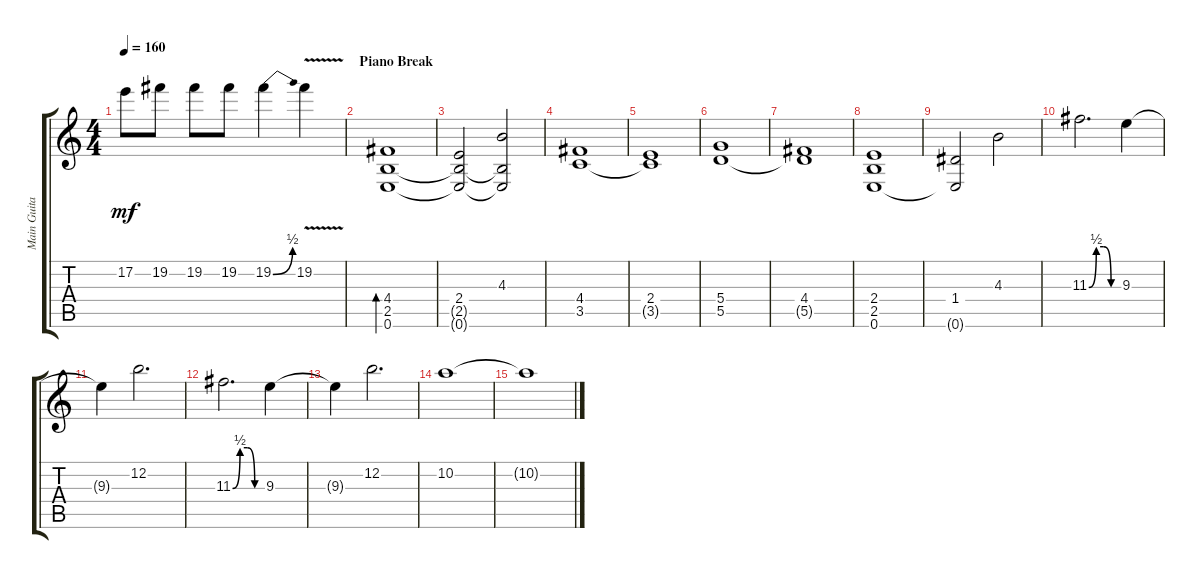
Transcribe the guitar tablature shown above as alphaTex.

\track ("Main Guitar" "Main Guita") {instrument electricguitarclean}
\staff {score tabs}
\tuning (E4 B3 G3 D3 A2 E2) {hide}
\ts (4 4)
\tempo 160
\clef g2
\ks c
17.2.8{dy mf} 19.2.8 19.2.8 19.2.8 19.2{be (bend 0 0 60 2)}.4 19.2{v}.4 |
\section ("" "Piano Break")
(4.4 2.5 0.6).1{bd 60} |
(2.4 2.5{t} 0.6{t}).2 (4.3 2.5{t} 0.6{t}).2 |
(4.4 3.5).1 |
(2.4 3.5{t}).1 |
(5.4 5.5).1 |
(4.4 5.5{t}).1 |
(2.4 2.5 0.6).1 |
(1.4 0.6{t}).2 4.3.2 |
11.3{be (custom 0 0 15 2 30 2 45 0 60 0)}.2{d} 9.3.4 |
9.3{t}.4 12.2.2{d} |
11.3{be (custom 0 0 15 2 30 2 45 0 60 0)}.2{d} 9.3.4 |
9.3{t}.4 12.2.2{d} |
10.2.1 |
10.2{t}.1
